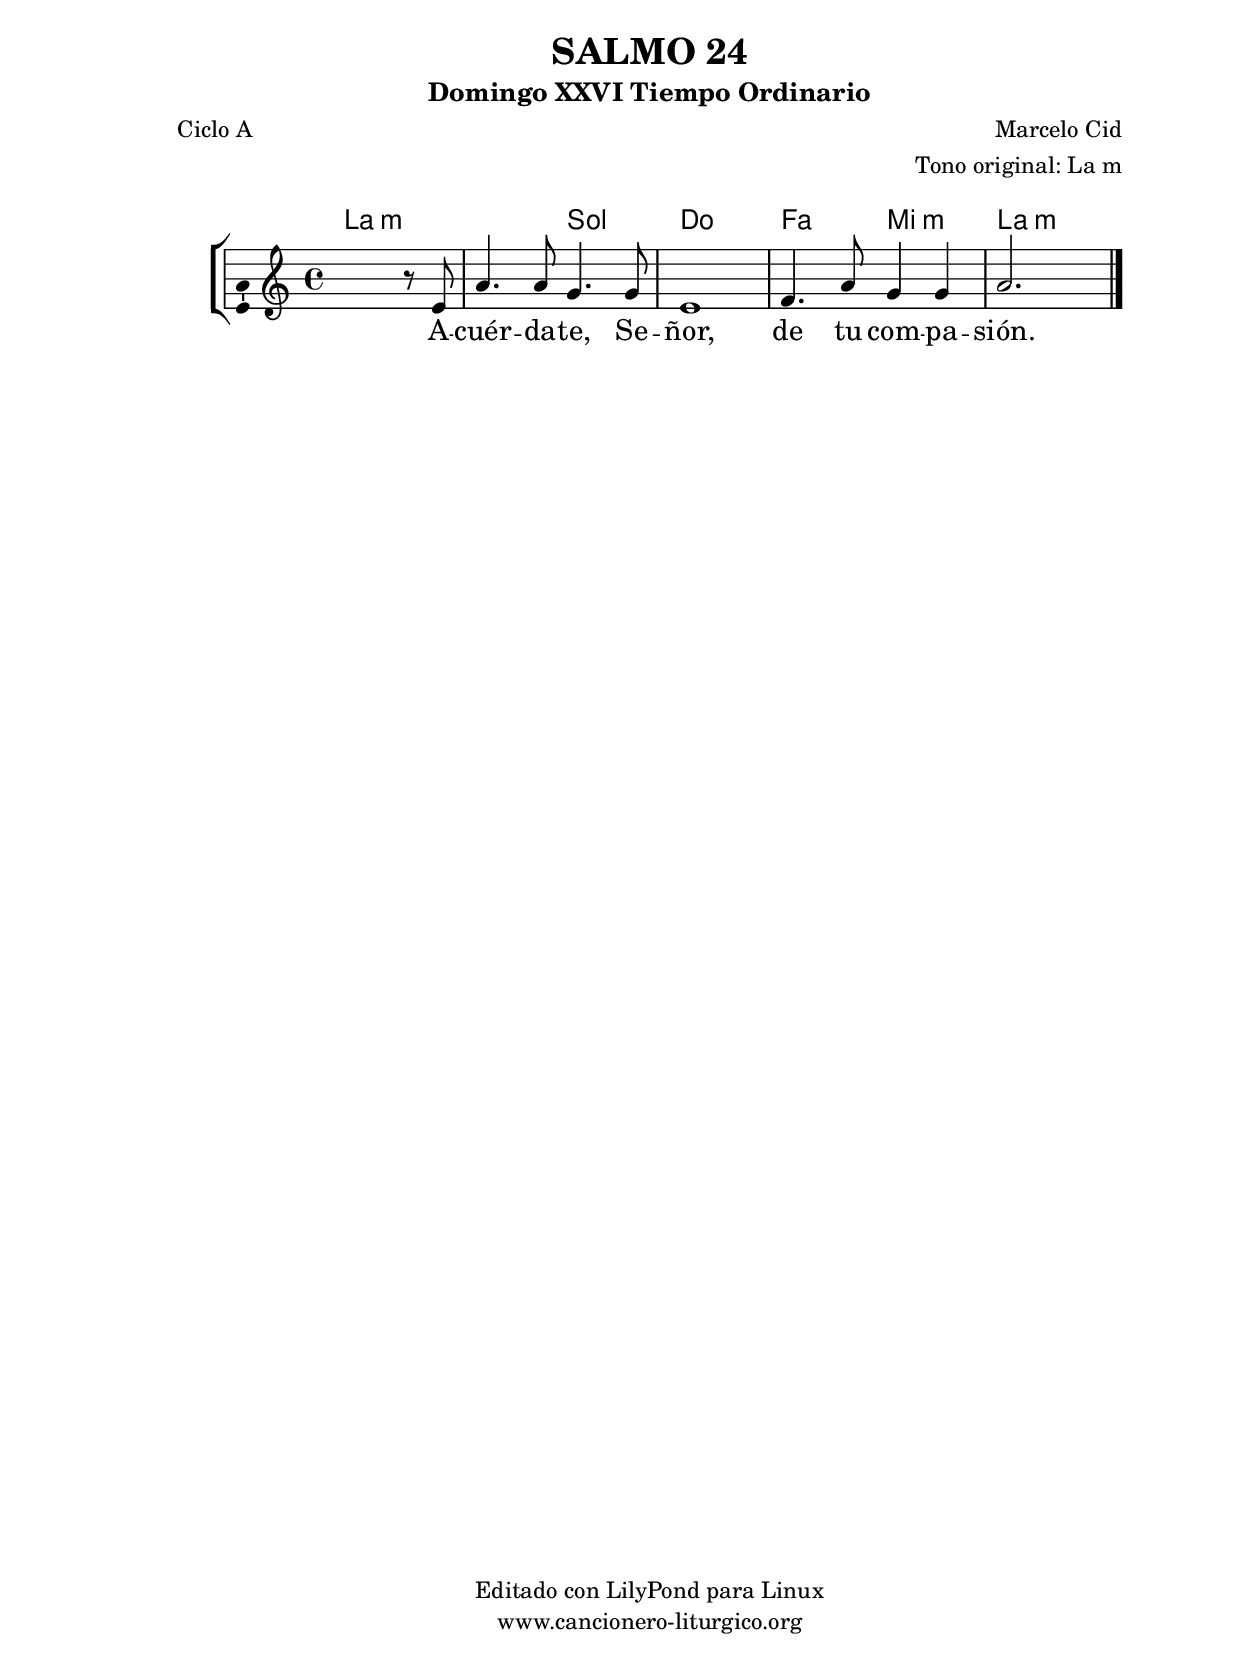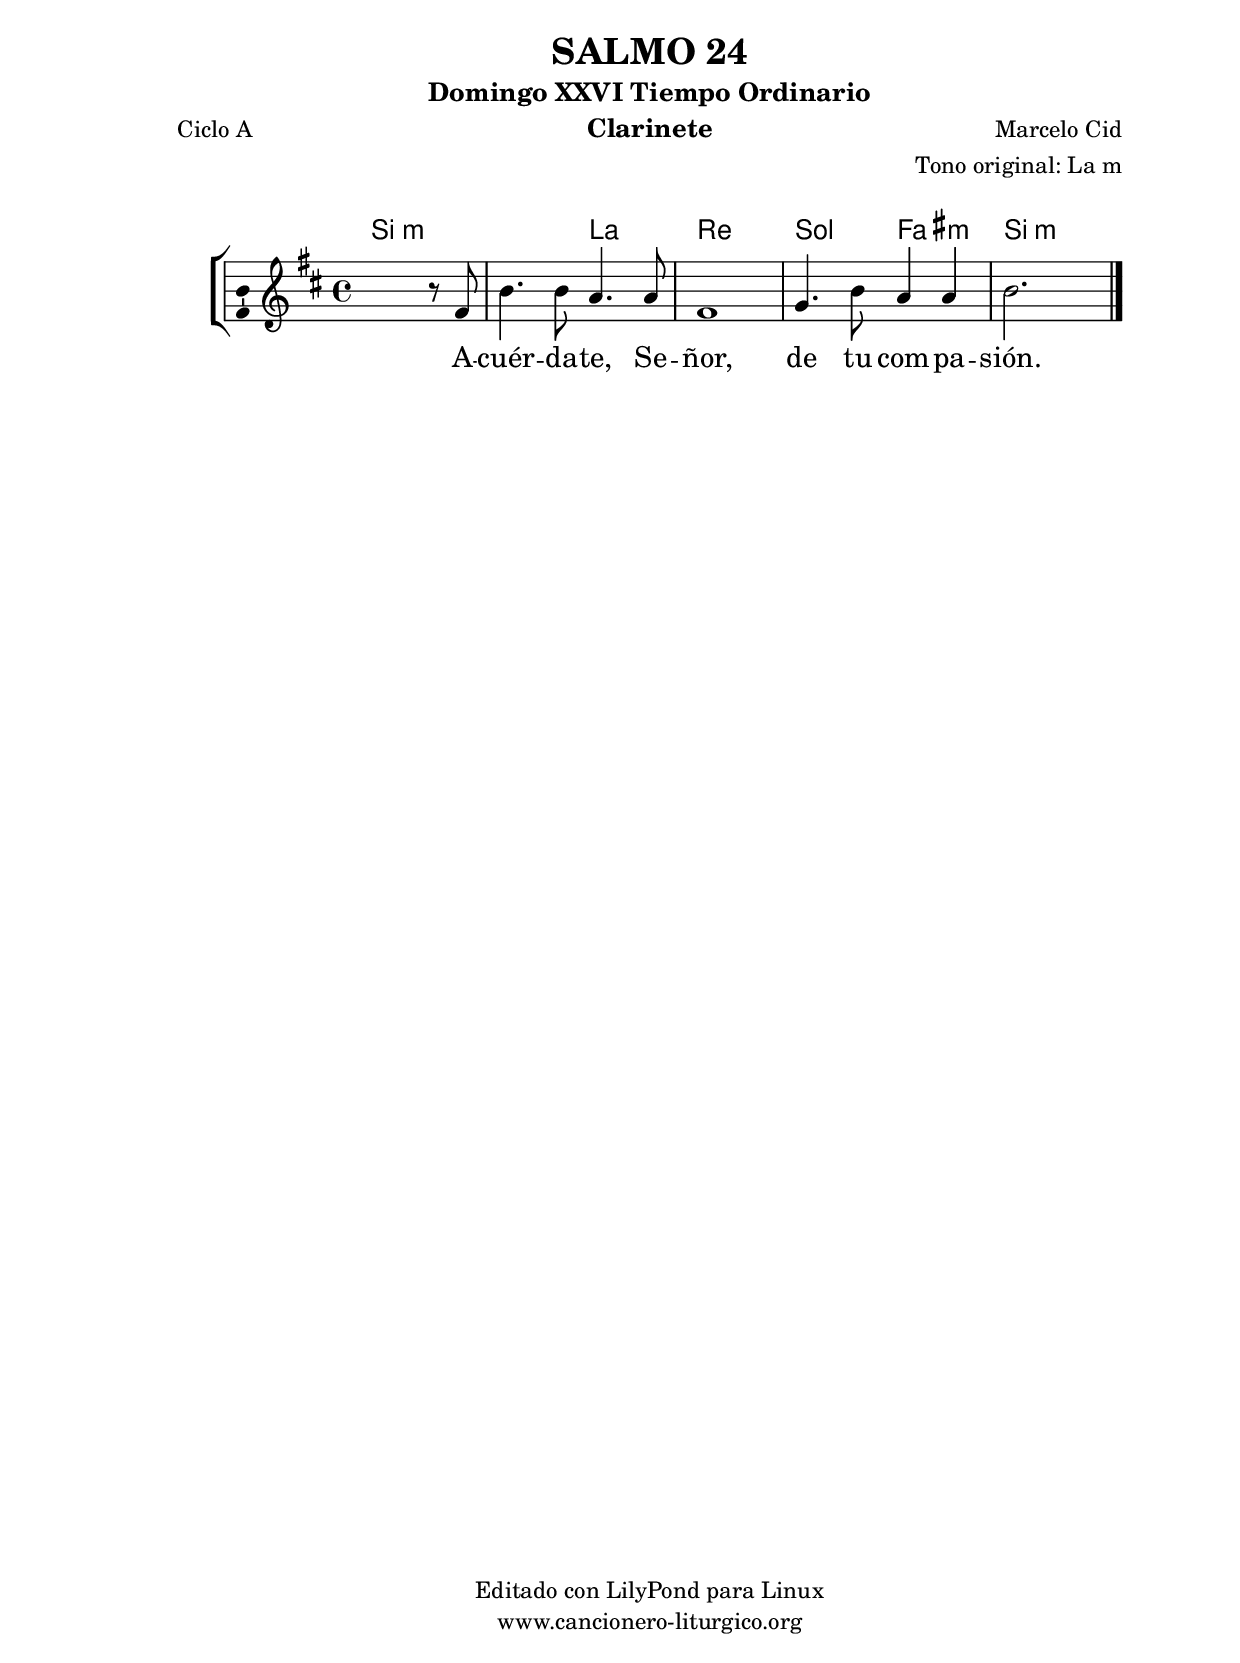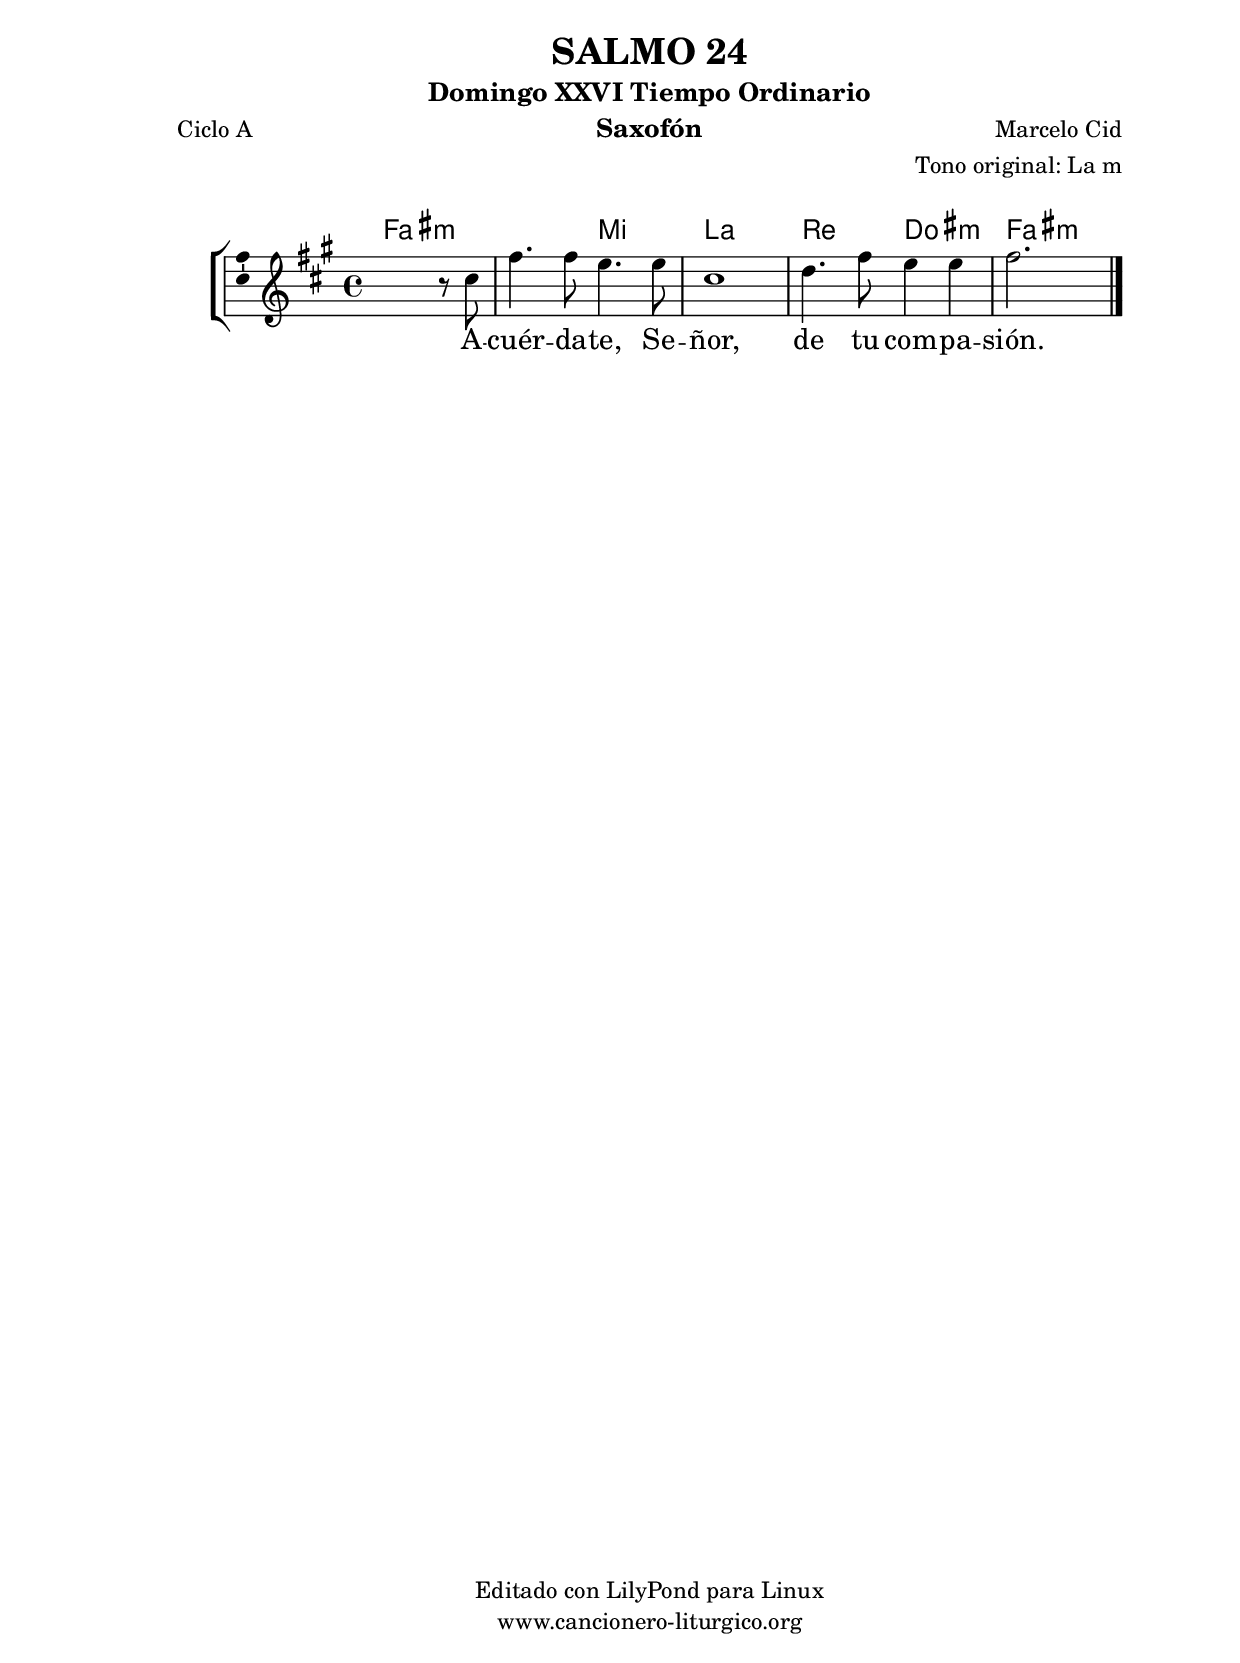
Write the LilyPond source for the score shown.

%
%para convertir .midi en .wav:
%timidity filename.midi -Ow -o finename.wav
%
%
%Para convertir de .wav a .mp3:
%lame -h -m j filename.wav
%
%
%para escuchar el midi:
%timidity nombrefichero.midi
%


%versión de lilypond para la que se ha escrito esta partitura:
\version "2.16.0"

	%Tamaño papel
	#(set-default-paper-size "a4")
	%Tamaño partitura
	#(set-global-staff-size 20)
	%No responde al pulsar sobre una nota
	#(ly:set-option 'point-and-click #f)

%parámetros del encabezamiento:
\header {
	title = "SALMO 24"
	subtitle = "Domingo XXVI Tiempo Ordinario"
	composer = "Marcelo Cid"
	poet = "Ciclo A"
	meter = ""
	arranger = "Tono original: La m"
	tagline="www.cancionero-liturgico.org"
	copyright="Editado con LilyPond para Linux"
	}

%parámetros asociados al papel:
\paper  {
	oddHeaderMarkup = \markup {\fill-line { \on-the-fly #not-first-page \fromproperty #'header:title \on-the-fly #not-first-page \fromproperty #'header:composer }}
	evenHeaderMarkup = \markup {\fill-line { \fromproperty #'header:composer \fromproperty #'header:title }}
	#(set-paper-size "a4")
	print-page-number = ##f
	first-page-number = 1
	print-first-page-number = ##f
%	head-separation = 3.0 \cm
	top-margin = 2.0 \cm
	bottom-margin = 0.5\cm
%%%	bottom-margin = -1.0\cm
	left-margin = 3.0 \cm
	line-width = 16.0 \cm 
	indent = 8\mm
	interscoreline = 2.\mm
	between-system-space = 15\mm
%	para que las partituras no llenen la hoja:
	ragged-bottom = ##t
%	idem para la última hoja:
	ragged-last-bottom = ##f
%	para que las partituras llenen el ancho del papel:
	ragged-last = ##f
	after-title-space = 2.5 \cm
%page-count=1
%system-count=8

	%Flexible Vertical Spacing
%	markup-markup-spacing =
%	#'((basic-distance . 15) (minimum-distance . 15) (padding . 3))
	markup-system-spacing =
	#'((basic-distance . 15) (minimum-distance . 15) (padding . 3))
	system-system-spacing =
	#'((basic-distance . 15) (minimum-distance . 15) (padding . 3))
	score-system-spacing =
	#'((basic-distance . 15) (minimum-distance . 15) (padding . 5))
%	top-system-spacing = % header
%	#'((basic-distance . 8) (minimum-distance . 0) (padding . 3))
%	top-markup-spacing =
%	#'((basic-distance . 20) (minimum-distance . 20) (padding . 3))
	last-bottom-spacing = % footer
	#'((basic-distance . 5) (minimum-distance . 5) (padding . 3))
%	score-markup-spacing =
%	#'((basic-distance . 16) (minimum-distance . 13) (padding . 3))

	}


%parámetros que afectan a toda la partitura:
global =  {
	%clave de sol (G):
	\clef G
	%armadura:
%	\transpose ees c
	\key a \minor
	\tempo 4=72
	\set Score.tempoHideNote = ##t
	}


acordes = {
	\italianChords
	\chordmode {
%	\transpose ees c
{

a1:m a2:m g c1 f2 e:m a:m

	}
	}
}

melodia = 
%\transpose ees c
{
	\relative c'{
	\time 4/4
%	\partial 4*1

s2 s4 r8 e8
a4. a8 g4. g8
e1
f4. a8 g4 g
a2. s8

	\bar "|."
	}
	}


texto = \lyricmode {
A -- cuér -- da -- te, Se -- ñor, de tu com -- pa -- sión.
	}


acordesStaff = \context ChordNames = acordesStaff <<
	\set chordChanges = ##t
	\acordes
	>>


vozStaff = \context Voice = vozStaff
\with {\consists "Ambitus_engraver"}
<<
%	\set Staff.instrumentName = ""
%	\set Staff.shortInstrumentName = ""
%	\set Staff.midiInstrument = #"clarinet"
%	\set Staff.midiInstrument = #"cello"
%	\set Staff.midiInstrument = #"flute"
	\set Staff.midiInstrument = #"electric guitar (jazz)"
%	\set Staff.midiInstrument = #"english horn"
%	\set Staff.midiInstrument = #"violin"
%	\set Staff.midiInstrument = #"glockenspiel"
	\set Staff.midiMinimumVolume = #0.7
	\set Staff.midiMaximumVolume = #0.9
	\global
	\melodia
	>>


textoStaff = \context Lyrics = textoStaff <<
	\lyricsto vozStaff \texto
	>>

\book {
	\score {
		\context ChoirStaff {
			\override StaffGroup.SystemStartBracket #'collapse-height = #1
			\override Score.SystemStartBar #'collapse-height = #1
			<<
			\acordesStaff
			\vozStaff
			\textoStaff
			>>
			}
		\layout {
	    		\context {
				\Lyrics
				\override LyricText #'font-size = #2
				}
	   		 \context {
				\Score
				%fontSize = #3
				\override StaffSymbol #'staff-space = #(magstep +3)
				%\override Beam #'thickness = #0.55
				%\override SpacingSpanner #'spacing-increment = #1.0
				%\override Slur #'height-limit = #1.5
				}
			}
		}
	\score {
		\unfoldRepeats
		\context ChoirStaff {
			<<
			\acordesStaff
			\vozStaff
			>>
			}
		\midi {
	  		\context {
	  			\Score
				tempoWholesPerMinute = #(ly:make-moment 70 4)
				}
			}
		}
	}

%Partitura para clarinete
#(define output-suffix "C")
\book {
	\header{
		instrument = "Clarinete"
		}
	\score {
		\context ChoirStaff {
			\override StaffGroup.SystemStartBracket #'collapse-height = #1
			\override Score.SystemStartBar #'collapse-height = #1
\transpose c d
			<<
			\acordesStaff
			\vozStaff
			\textoStaff
			>>
			}
		\layout {
	    		\context {
				\Lyrics
				\override LyricText #'font-size = #2
				}
	   		 \context {
				\Score
				%fontSize = #3
				\override StaffSymbol #'staff-space = #(magstep +3)
				%\override Beam #'thickness = #0.55
				%\override SpacingSpanner #'spacing-increment = #1.0
				%\override Slur #'height-limit = #1.5
				}
			}
		}
	}

%Partitura para saxofón
#(define output-suffix "S")
\book {
	\header{
		instrument = "Saxofón"
		}
	\score {
		\context ChoirStaff {
			\override StaffGroup.SystemStartBracket #'collapse-height = #1
			\override Score.SystemStartBar #'collapse-height = #1
\transpose c a
			<<
			\acordesStaff
			\vozStaff
			\textoStaff
			>>
			}
		\layout {
	    		\context {
				\Lyrics
				\override LyricText #'font-size = #2
				}
	   		 \context {
				\Score
				%fontSize = #3
				\override StaffSymbol #'staff-space = #(magstep +3)
				%\override Beam #'thickness = #0.55
				%\override SpacingSpanner #'spacing-increment = #1.0
				%\override Slur #'height-limit = #1.5
				}
			}
		}
	}

